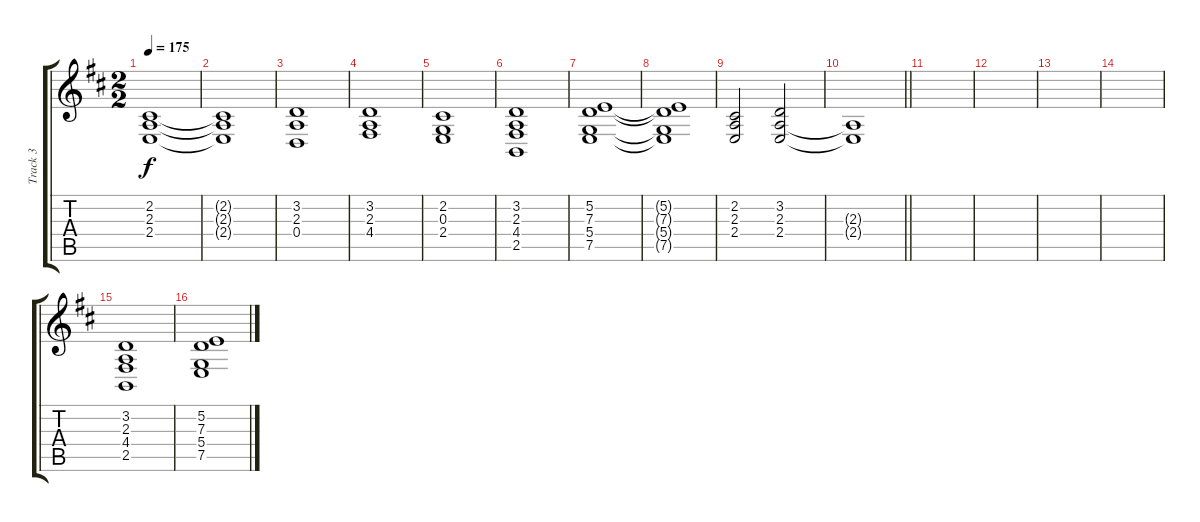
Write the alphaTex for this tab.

\track ("Track 3" "Track 3") {instrument accordion}
\staff {score tabs}
\tuning (E4 B3 G3 D3 A2 E2) {hide}
\ts (2 2)
\tempo 175
\clef g2
\ks d
(2.2 2.3 2.4).1{dy f} |
(2.2{t} 2.3{t} 2.4{t}).1 |
(3.2 2.3 0.4).1 |
(3.2 2.3 4.4).1 |
(2.2 0.3 2.4).1 |
(3.2 2.3 4.4 2.5).1 |
(5.2 7.3 5.4 7.5).1 |
(5.2{t} 7.3{t} 5.4{t} 7.5{t}).1 |
(2.2 2.3 2.4).2 (3.2 2.3 2.4).2 |
\barLineRight lightlight
(2.3{t} 2.4{t}).1 |
|
|
|
|
(3.2 2.3 4.4 2.5).1 |
(5.2 7.3 5.4 7.5).1
